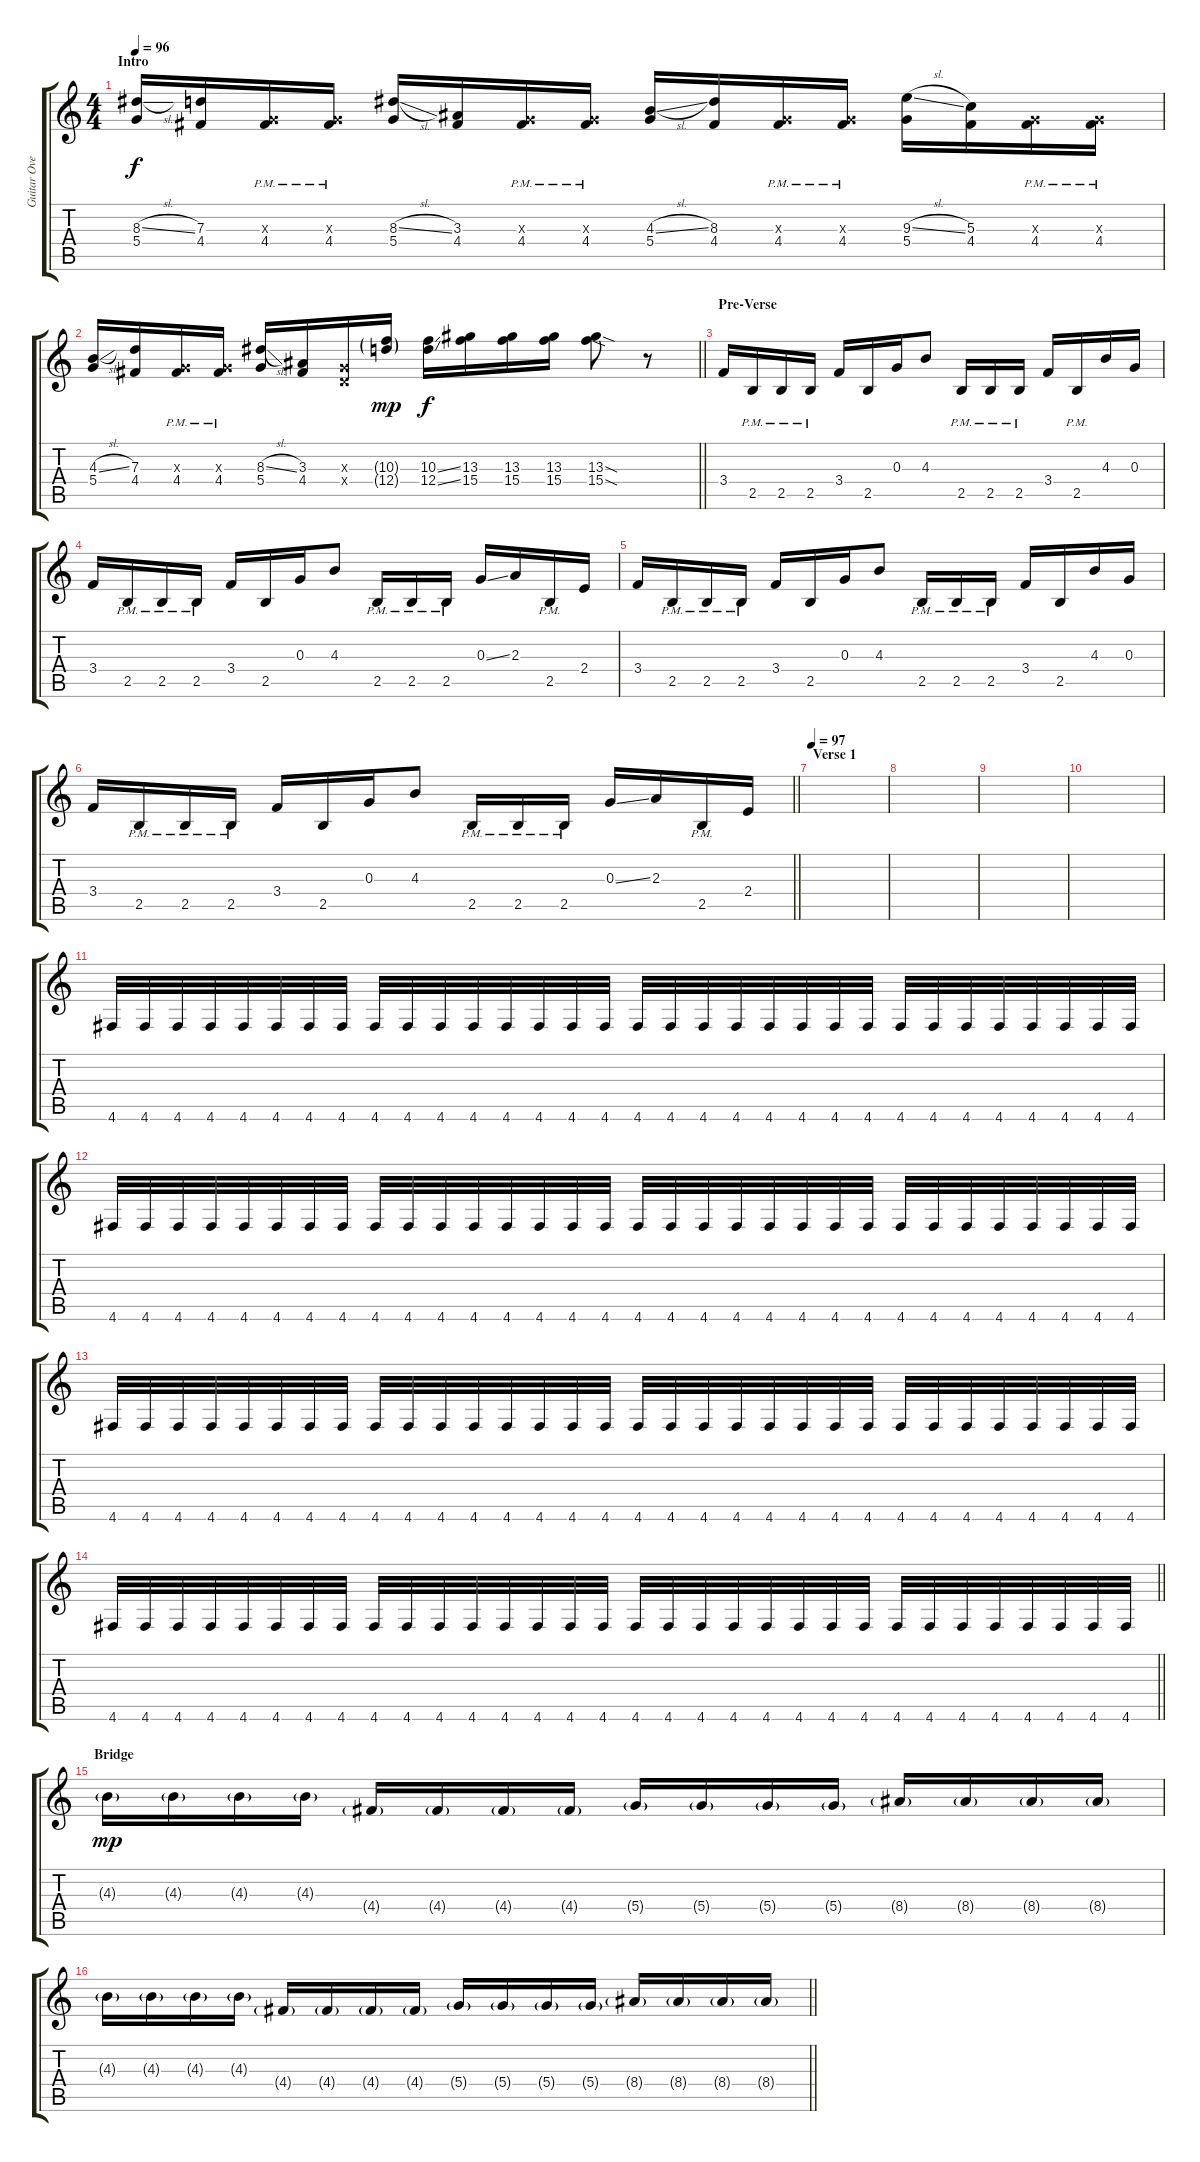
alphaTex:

\track ("Guitar Overdub" "Guitar Ove") {instrument distortionguitar}
\staff {score tabs}
\tuning (E4 B3 G3 D3 A2 D2) {hide}
\ts (4 4)
\section ("" "Intro")
\tempo 96
\clef g2
\ks c
(8.3{sl} 5.4).16{dy f instrument distortionguitar} (7.3 4.4).16 (0.3{x} 4.4{pm}).16 (0.3{x} 4.4{pm}).16 (8.3{sl} 5.4).16 (3.3 4.4).16 (0.3{x} 4.4{pm}).16 (0.3{x} 4.4{pm}).16 (4.3{sl} 5.4).16 (8.3 4.4).16 (0.3{x} 4.4{pm}).16 (0.3{x} 4.4{pm}).16 (9.3{sl} 5.4).16 (5.3 4.4).16 (0.3{x} 4.4{pm}).16 (0.3{x} 4.4{pm}).16 |
\barLineRight lightlight
(4.3{sl} 5.4).16 (7.3 4.4).16 (0.3{x} 4.4{pm}).16 (0.3{x} 4.4{pm}).16 (8.3{sl} 5.4).16 (3.3 4.4).16 (0.3{x} 0.4{x}).16 (10.3{g} 12.4{g}).16{dy mp} (10.3{ss} 12.4{ss}).16{dy f} (13.3 15.4).16 (13.3 15.4).16 (13.3 15.4).16 (13.3{sod} 15.4{sod}).8 r.8 |
\section ("" "Pre-Verse")
3.4.16 2.5{pm}.16 2.5{pm}.16 2.5{pm}.16 3.4.16 2.5.16 0.3.16 4.3.8 2.5{pm}.16 2.5{pm}.16 2.5{pm}.16 3.4.16 2.5{pm}.16 4.3.16 0.3.16 |
3.4.16 2.5{pm}.16 2.5{pm}.16 2.5{pm}.16 3.4.16 2.5.16 0.3.16 4.3.8 2.5{pm}.16 2.5{pm}.16 2.5{pm}.16 0.3{ss}.16 2.3.16 2.5{pm}.16 2.4.16 |
3.4.16 2.5{pm}.16 2.5{pm}.16 2.5{pm}.16 3.4.16 2.5.16 0.3.16 4.3.8 2.5{pm}.16 2.5{pm}.16 2.5{pm}.16 3.4.16 2.5.16 4.3.16 0.3.16 |
\barLineRight lightlight
3.4.16 2.5{pm}.16 2.5{pm}.16 2.5{pm}.16 3.4.16 2.5.16 0.3.16 4.3.8 2.5{pm}.16 2.5{pm}.16 2.5{pm}.16 0.3{ss}.16 2.3.16 2.5{pm}.16 2.4.16 |
\section ("" "Verse 1")
\tempo 97
|
|
|
|
4.6.32 4.6.32 4.6.32 4.6.32 4.6.32 4.6.32 4.6.32 4.6.32 4.6.32 4.6.32 4.6.32 4.6.32 4.6.32 4.6.32 4.6.32 4.6.32 4.6.32 4.6.32 4.6.32 4.6.32 4.6.32 4.6.32 4.6.32 4.6.32 4.6.32 4.6.32 4.6.32 4.6.32 4.6.32 4.6.32 4.6.32 4.6.32 |
4.6.32 4.6.32 4.6.32 4.6.32 4.6.32 4.6.32 4.6.32 4.6.32 4.6.32 4.6.32 4.6.32 4.6.32 4.6.32 4.6.32 4.6.32 4.6.32 4.6.32 4.6.32 4.6.32 4.6.32 4.6.32 4.6.32 4.6.32 4.6.32 4.6.32 4.6.32 4.6.32 4.6.32 4.6.32 4.6.32 4.6.32 4.6.32 |
4.6.32 4.6.32 4.6.32 4.6.32 4.6.32 4.6.32 4.6.32 4.6.32 4.6.32 4.6.32 4.6.32 4.6.32 4.6.32 4.6.32 4.6.32 4.6.32 4.6.32 4.6.32 4.6.32 4.6.32 4.6.32 4.6.32 4.6.32 4.6.32 4.6.32 4.6.32 4.6.32 4.6.32 4.6.32 4.6.32 4.6.32 4.6.32 |
\barLineRight lightlight
4.6.32 4.6.32 4.6.32 4.6.32 4.6.32 4.6.32 4.6.32 4.6.32 4.6.32 4.6.32 4.6.32 4.6.32 4.6.32 4.6.32 4.6.32 4.6.32 4.6.32 4.6.32 4.6.32 4.6.32 4.6.32 4.6.32 4.6.32 4.6.32 4.6.32 4.6.32 4.6.32 4.6.32 4.6.32 4.6.32 4.6.32 4.6.32 |
\section ("" "Bridge")
4.3{g}.16{dy mp} 4.3{g}.16 4.3{g}.16 4.3{g}.16 4.4{g}.16 4.4{g}.16 4.4{g}.16 4.4{g}.16 5.4{g}.16 5.4{g}.16 5.4{g}.16 5.4{g}.16 8.4{g}.16 8.4{g}.16 8.4{g}.16 8.4{g}.16 |
\barLineRight lightlight
4.3{g}.16 4.3{g}.16 4.3{g}.16 4.3{g}.16 4.4{g}.16 4.4{g}.16 4.4{g}.16 4.4{g}.16 5.4{g}.16 5.4{g}.16 5.4{g}.16 5.4{g}.16 8.4{g}.16 8.4{g}.16 8.4{g}.16 8.4{g}.16
